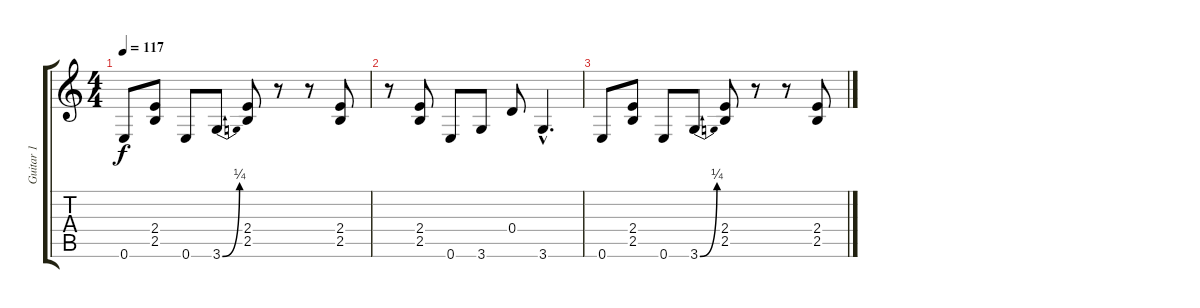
\track ("Guitar 1" "Guitar 1") {instrument electricguitarmuted}
\staff {score tabs}
\tuning (E4 B3 G3 D3 A2 E2) {hide}
\ts (4 4)
\tempo 117
\clef g2
\ks c
0.6.8{dy f} (2.4 2.5).8 0.6.8 3.6{be (bend 0 0 60 1)}.8 (2.4 2.5).8 r.8 r.8 (2.4 2.5).8 |
r.8 (2.4 2.5).8 0.6.8 3.6.8 0.4.8 3.6{hac}.4{d} |
0.6.8 (2.4 2.5).8 0.6.8 3.6{be (bend 0 0 60 1)}.8 (2.4 2.5).8 r.8 r.8 (2.4 2.5).8
